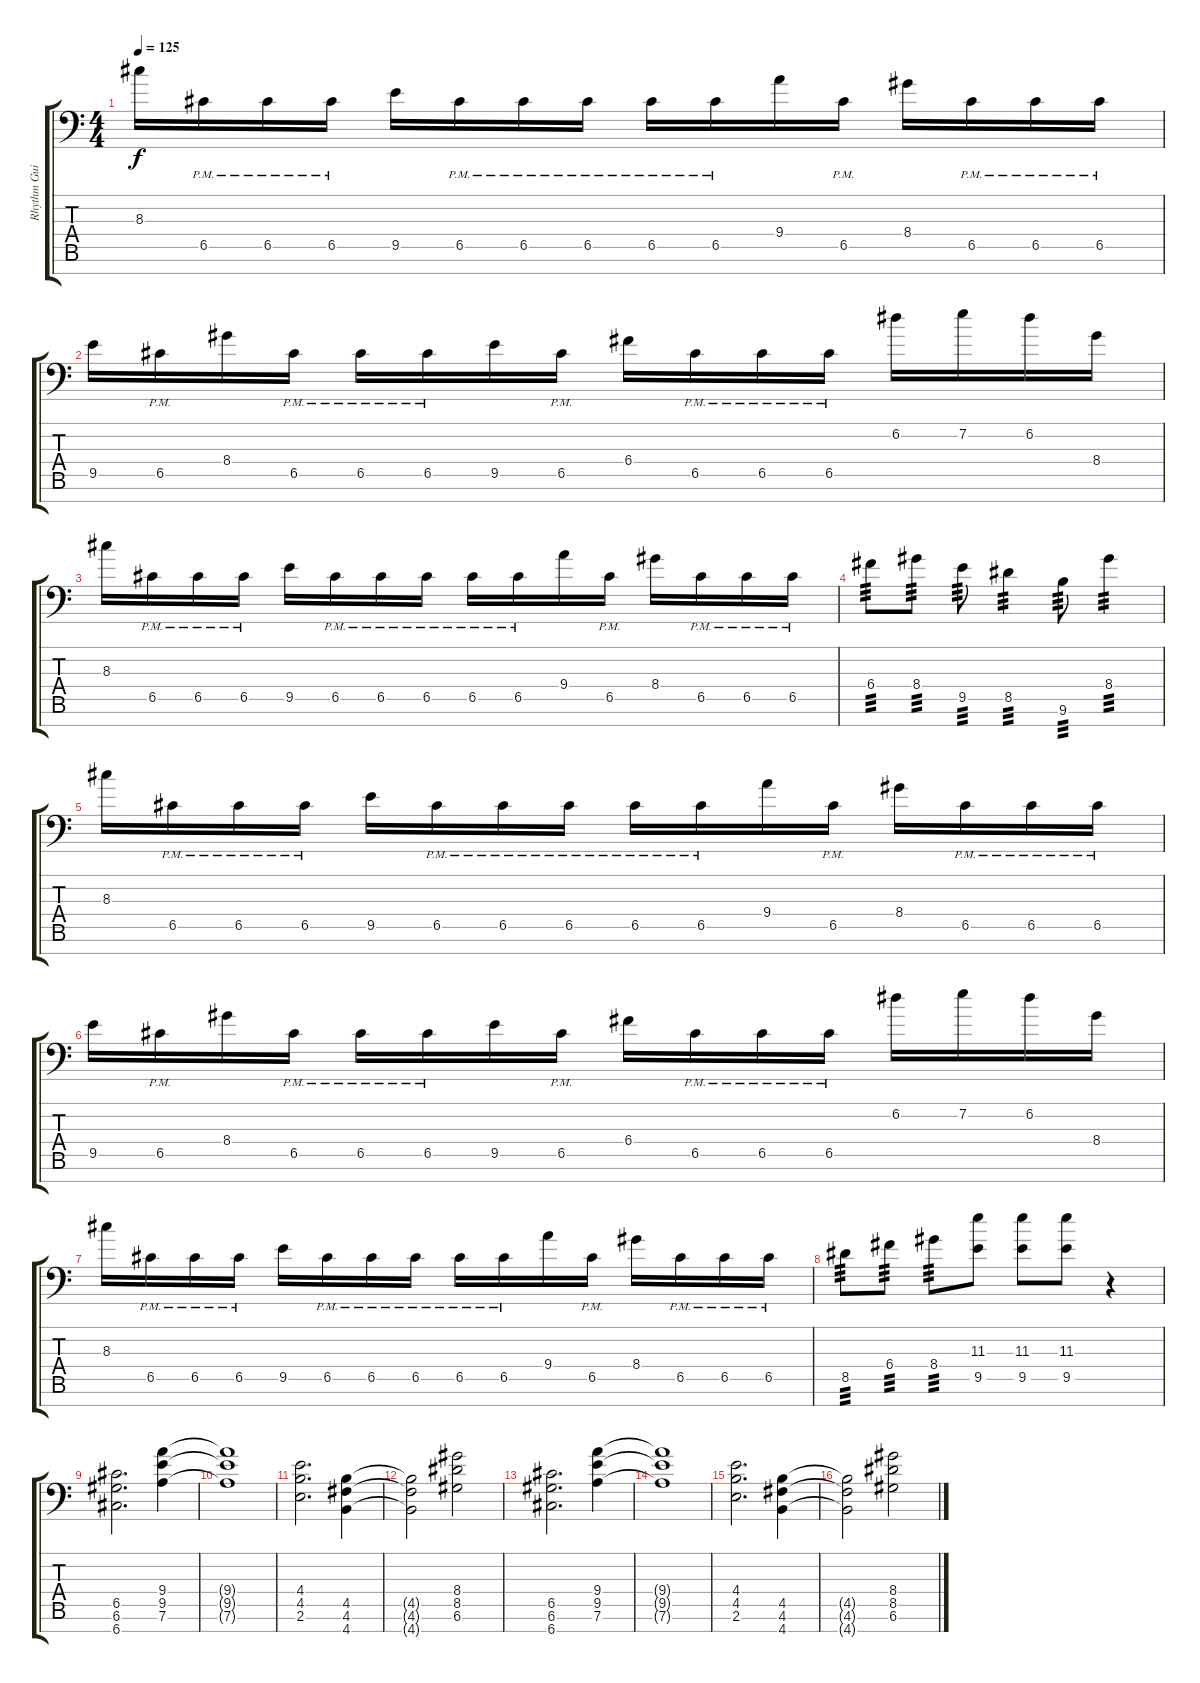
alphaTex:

\track ("Rhythm Guitar" "Rhythm Gui") {instrument distortionguitar}
\staff {score tabs}
\tuning (D4 A3 F3 C3 G2 D2 G1) {hide}
\ts (4 4)
\tempo 125
\clef f4
\ks c
8.3.16{dy f} 6.5{pm}.16 6.5{pm}.16 6.5{pm}.16 9.5.16 6.5{pm}.16 6.5{pm}.16 6.5{pm}.16 6.5{pm}.16 6.5{pm}.16 9.4.16 6.5{pm}.16 8.4.16 6.5{pm}.16 6.5{pm}.16 6.5{pm}.16 |
9.5.16 6.5{pm}.16 8.4.16 6.5{pm}.16 6.5{pm}.16 6.5{pm}.16 9.5.16 6.5{pm}.16 6.4.16 6.5{pm}.16 6.5{pm}.16 6.5{pm}.16 6.2.16 7.2.16 6.2.16 8.4.16 |
8.3.16 6.5{pm}.16 6.5{pm}.16 6.5{pm}.16 9.5.16 6.5{pm}.16 6.5{pm}.16 6.5{pm}.16 6.5{pm}.16 6.5{pm}.16 9.4.16 6.5{pm}.16 8.4.16 6.5{pm}.16 6.5{pm}.16 6.5{pm}.16 |
6.4.8{tp 3} 8.4.8{tp 3} 9.5.8{tp 3} 8.5.4{tp 3} 9.6.8{tp 3} 8.4.4{tp 3} |
8.3.16 6.5{pm}.16 6.5{pm}.16 6.5{pm}.16 9.5.16 6.5{pm}.16 6.5{pm}.16 6.5{pm}.16 6.5{pm}.16 6.5{pm}.16 9.4.16 6.5{pm}.16 8.4.16 6.5{pm}.16 6.5{pm}.16 6.5{pm}.16 |
9.5.16 6.5{pm}.16 8.4.16 6.5{pm}.16 6.5{pm}.16 6.5{pm}.16 9.5.16 6.5{pm}.16 6.4.16 6.5{pm}.16 6.5{pm}.16 6.5{pm}.16 6.2.16 7.2.16 6.2.16 8.4.16 |
8.3.16 6.5{pm}.16 6.5{pm}.16 6.5{pm}.16 9.5.16 6.5{pm}.16 6.5{pm}.16 6.5{pm}.16 6.5{pm}.16 6.5{pm}.16 9.4.16 6.5{pm}.16 8.4.16 6.5{pm}.16 6.5{pm}.16 6.5{pm}.16 |
8.5.8{tp 3} 6.4.8{tp 3} 8.4.8{tp 3} (11.3 9.5).8 (11.3 9.5).8 (11.3 9.5).8 r.4 |
(6.5 6.6 6.7).2{d} (9.4 9.5 7.6).4 |
(9.4{t} 9.5{t} 7.6{t}).1 |
(4.4 4.5 2.6).2{d} (4.5 4.6 4.7).4 |
(4.5{t} 4.6{t} 4.7{t}).2 (8.4 8.5 6.6).2 |
(6.5 6.6 6.7).2{d} (9.4 9.5 7.6).4 |
(9.4{t} 9.5{t} 7.6{t}).1 |
(4.4 4.5 2.6).2{d} (4.5 4.6 4.7).4 |
(4.5{t} 4.6{t} 4.7{t}).2 (8.4 8.5 6.6).2
